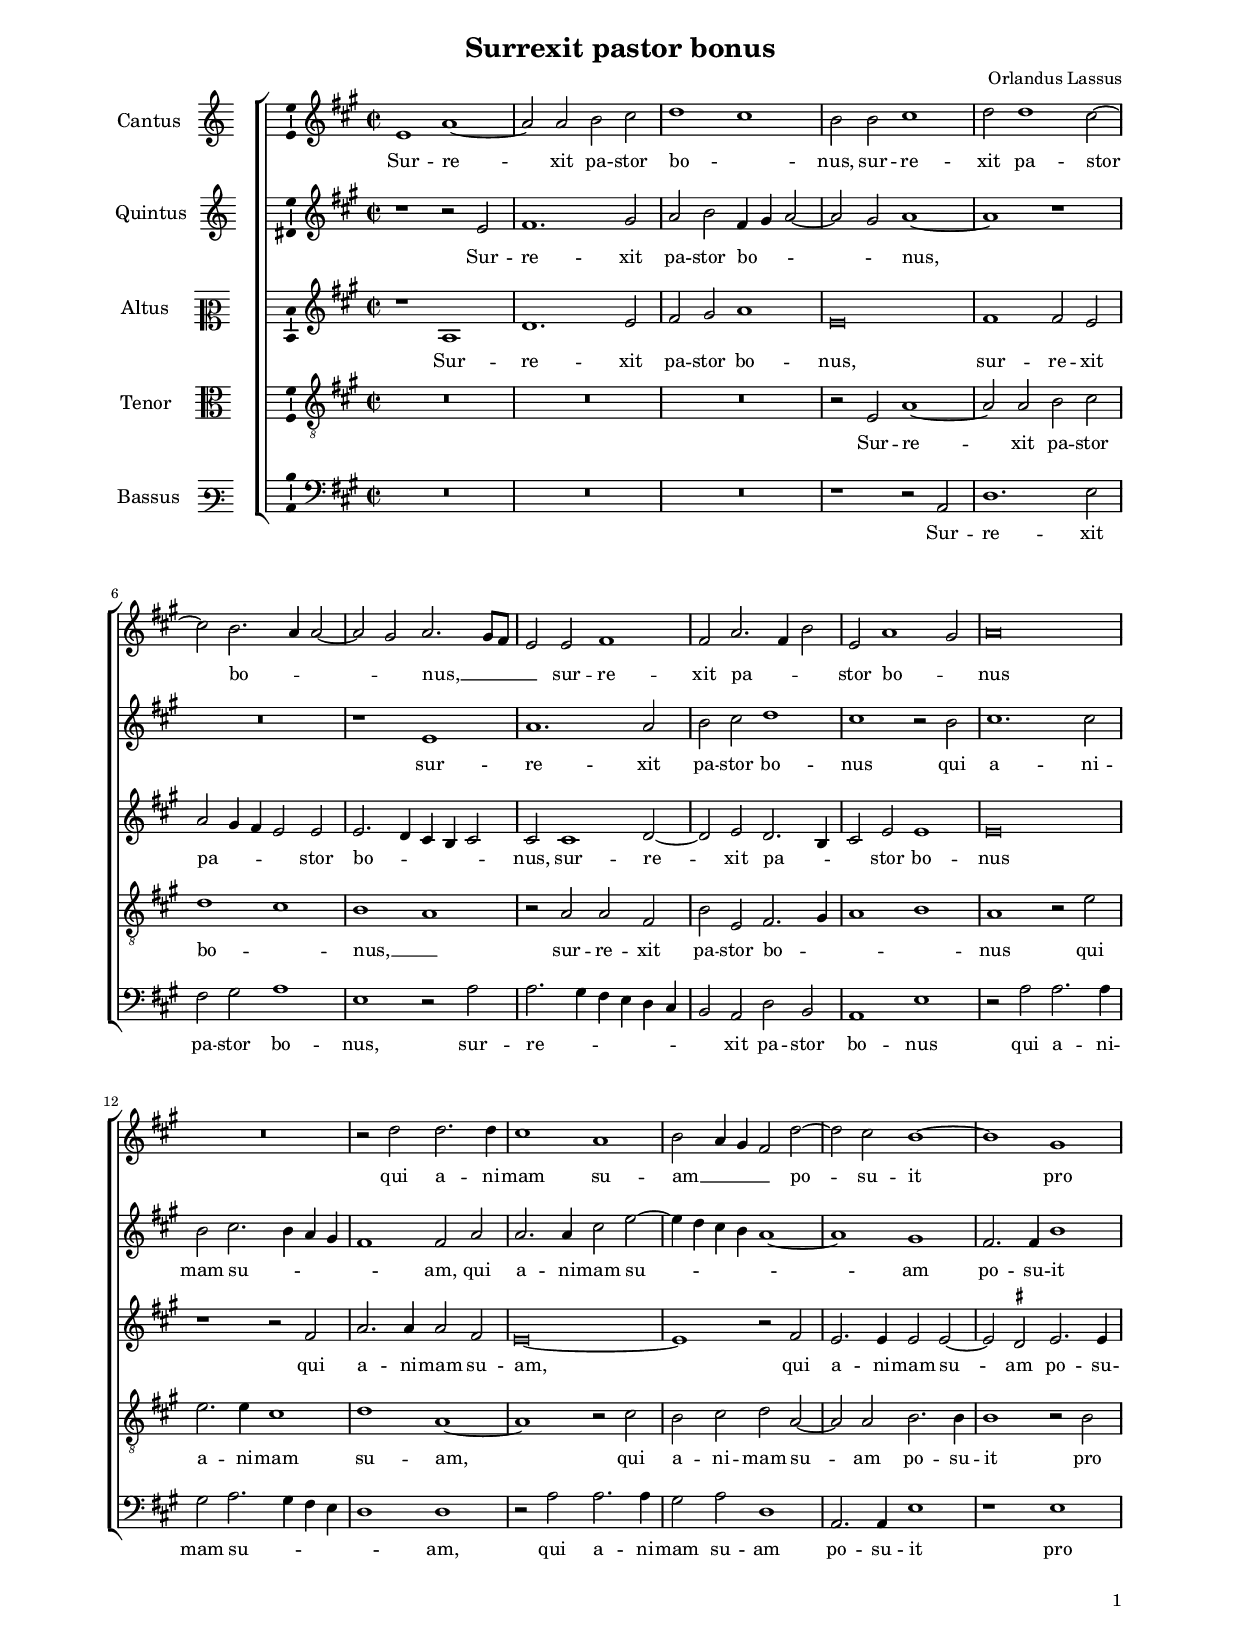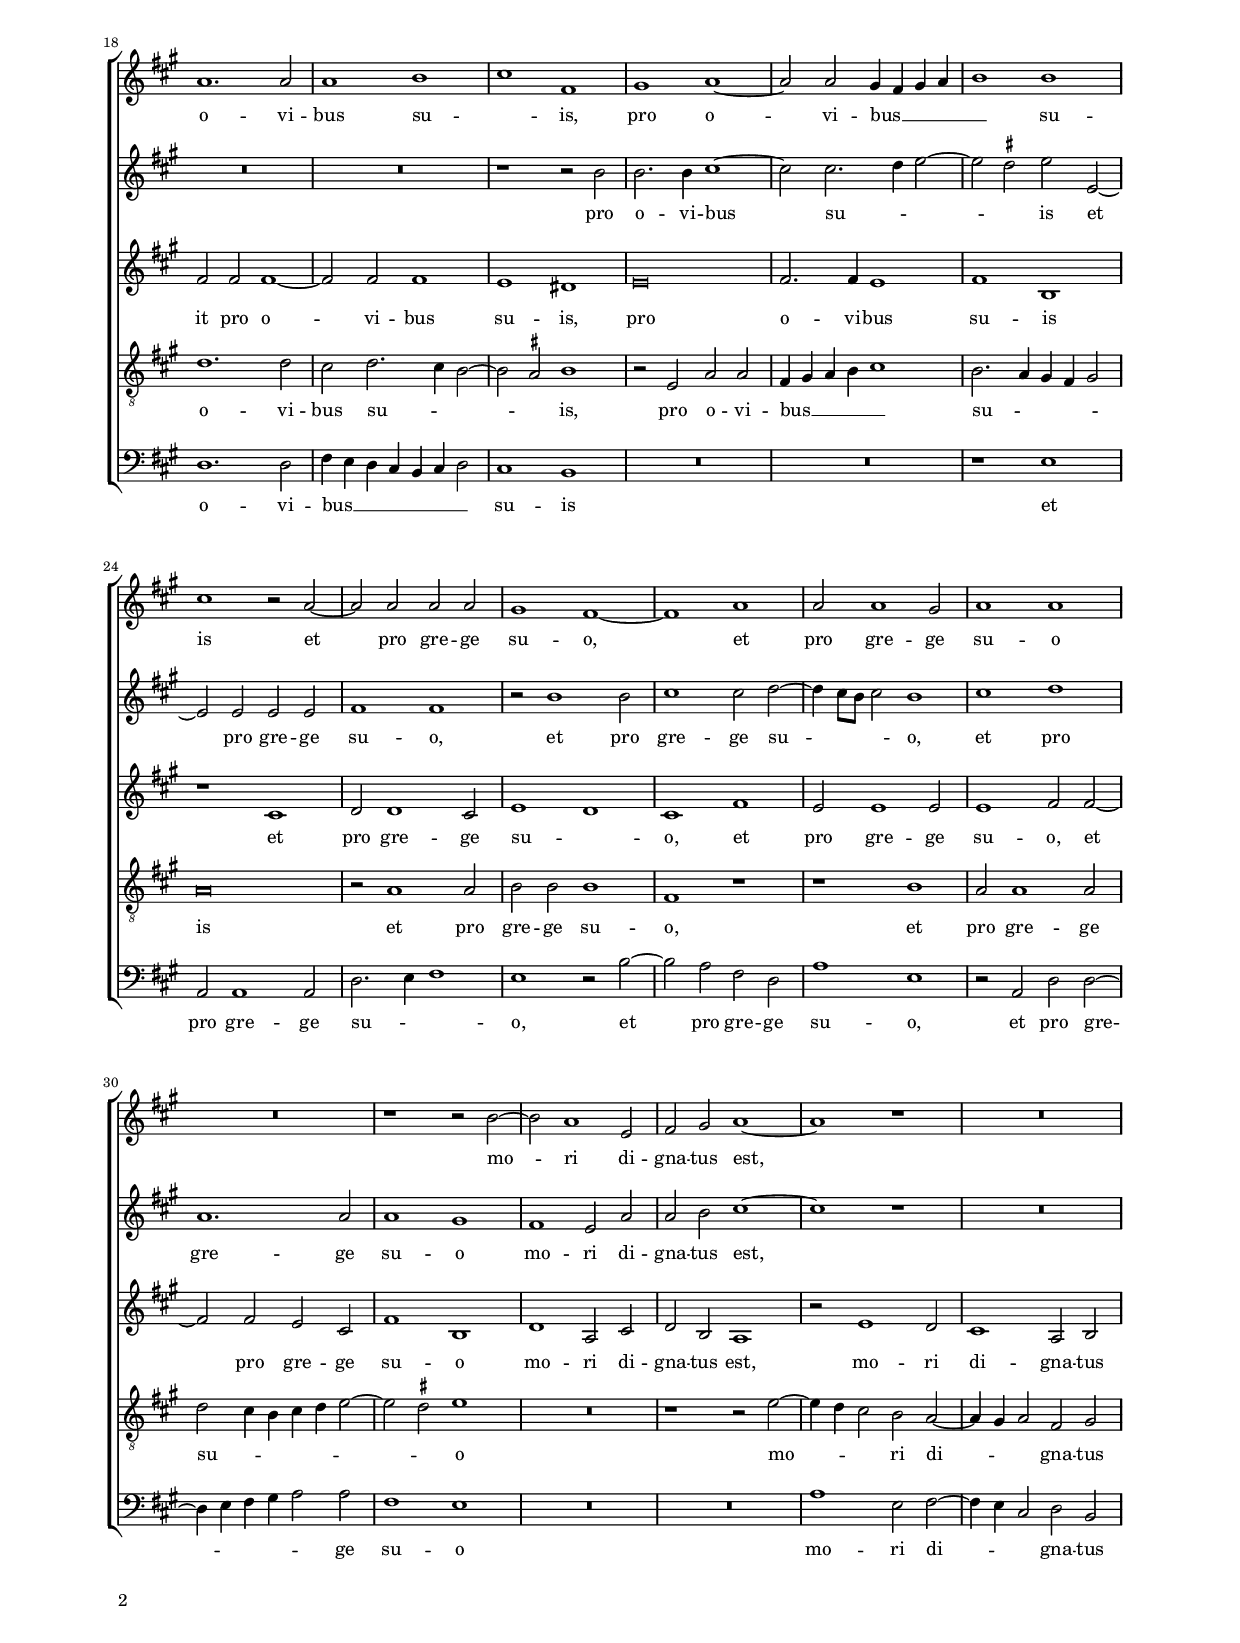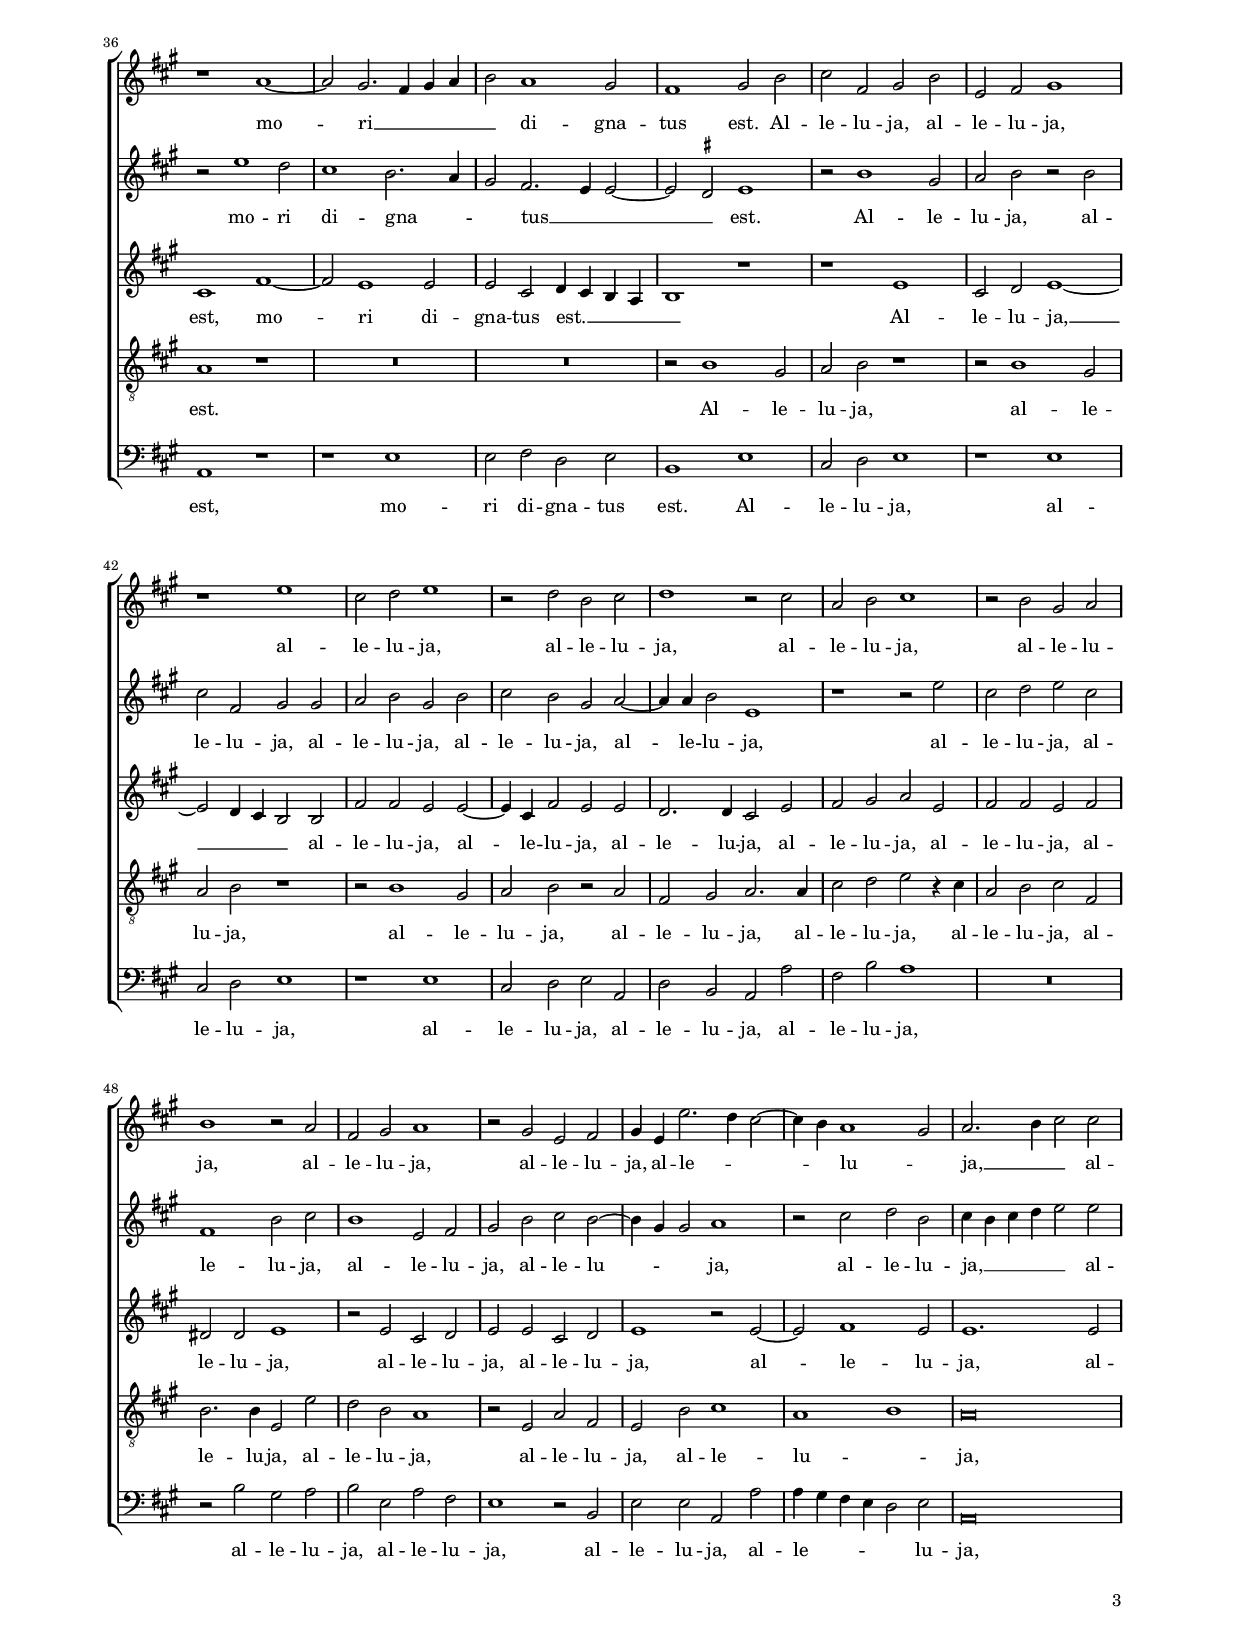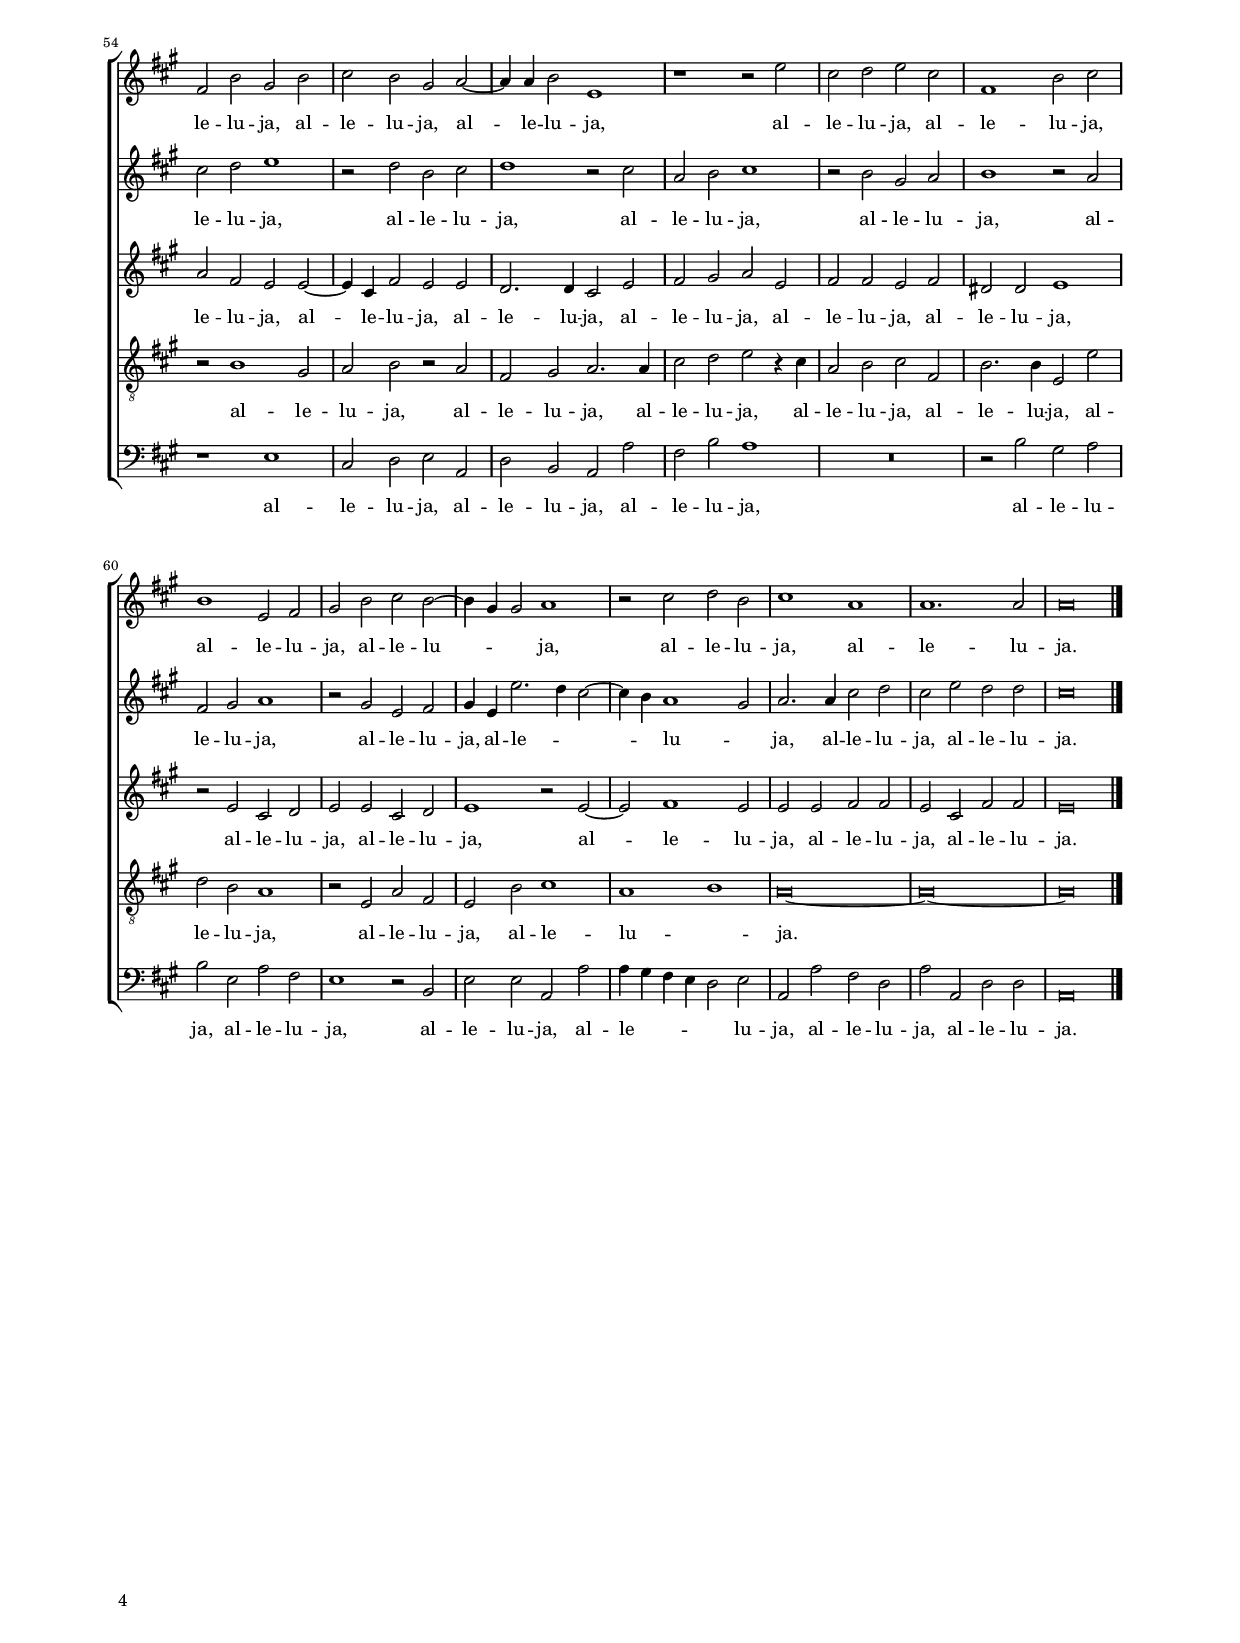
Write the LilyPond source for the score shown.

\header
{
  title="Surrexit pastor bonus"
  composer="Orlandus Lassus"
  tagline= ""
}

\version "2.22.0"
\include "deutsch.ly"
#(set-global-staff-size 15)
% #(set-default-paper-size "letter")
#(ly:set-option 'point-and-click #f)


\paper
	{
	top-margin = 1.8 \cm
	bottom-margin = 1.2 \cm
	left-margin = 2 \cm
	right-margin = 2 \cm
	ragged-bottom = ##f
	ragged-last-bottom = ##t
	print-page-number = ##f
	system-system-spacing = #'((basic-distance . 17) (minimum-distance . 14) (padding . 7) (strechability . 150))
    oddFooterMarkup=\markup   \fill-line { "" \fromproperty #'page:page-number-string }
    evenFooterMarkup=\markup  \fill-line { \fromproperty #'page:page-number-string "" }
    last-bottom-spacing = #'((basic-distance . 12) (minimum-distance . 7) (padding . 4))
%	systems-per-page = 3
%	min-systems-per-page = 3
%	print-all-headers = ##t
%	print-first-page-number = ##t
%	first-page-number = 1
	}

	
global = {
	\key c \major
	\time 2/2 \set Score.measureLength = #(ly:make-moment 2/1)
        \skip 1*2*66 \bar "|."
	}

	ficta = { \once \set suggestAccidentals = ##t }

	forget = #(define-music-function (music) (ly:music?) #{
		\accidentalStyle forget
		$music
		\accidentalStyle default
		#})



incipitcantus = \markup { \score {
	{
	\set Staff.instrumentName = \markup { \fontsize #1 "Cantus" }
	\key c \major
	\clef violin
	s4 \bar ""
	}
	\layout  {
	raggedright = ##t
	indent = 1.6 \cm
	line-width = 2.2\cm
	\context { \Staff \remove Time_signature_engraver }
	\override Staff.Clef.Y-extent = #'(0 . 0)
	}} \hspace #1 }
    

incipitquintus = \markup { \score {
	{
	\set Staff.instrumentName = \markup { \fontsize #1 "Quintus" }
	\key c \major
	\clef violin
	s4 \bar ""
	}
	\layout  {
	raggedright = ##t
	indent = 1.6 \cm
	line-width = 2.2\cm
	\context { \Staff \remove Time_signature_engraver }
	\override Staff.Clef.Y-extent = #'(0 . 0)
	}} \hspace #1 }
      
      
incipitaltus = \markup { \score {
	{
	\set Staff.instrumentName = \markup { \fontsize #1 "Altus" }
	\key c \major
	\clef mezzosoprano
	s4 \bar ""
	}
	\layout  {
	raggedright = ##t
	indent = 1.6 \cm
	line-width = 2.2\cm
	\context { \Staff \remove Time_signature_engraver }
	\override Staff.Clef.Y-extent = #'(0 . 0)
	}} \hspace #1 }


incipittenor = \markup { \score {
	{
	\set Staff.instrumentName = \markup { \fontsize #1 "Tenor" }
	\key c \major
	\clef alto
	s4 \bar ""
	}
	\layout  {
	raggedright = ##t
	indent = 1.6 \cm
	line-width = 2.2\cm
	\context { \Staff \remove Time_signature_engraver }
	\override Staff.Clef.Y-extent = #'(0 . 0)
	}} \hspace #1 }
      
      
incipitbassus = \markup { \score {
	{
	\set Staff.instrumentName = \markup { \fontsize #1 "Bassus" }
	\key c \major
	\clef varbaritone
	s4 \bar ""
	}
	\layout  {
	raggedright = ##t
	indent = 1.6 \cm
	line-width = 2.2\cm
	\context { \Staff \remove Time_signature_engraver }
	\override Staff.Clef.Y-extent = #'(0 . 0)
	}} \hspace #1 }


cantus =  \relative c''
	{
	g1 c~
	c2 c d e
	f1 e
	d2 d e1
%5
	f2 f1 e2~ |
	e2 d2. c4 c2~
	c2 h c2. h8 a
	g2 g a1
	a2 c2. a4 d2
%10
	g,2 c1 h2 |
	c\breve
	R\breve
	r2 f f2. f4
	e1 c
%15
	d2 c4 h a2 f'~ |
	f2 e d1~
	d1 h
	c1. c2
	c1 d
%20
	e1 a, |
	h1 c~
	c2 c h4 a h c
	d1 d
	e1 r2 c~
%25
	c2 c c c |
	h1 a~
	a1 c
	c2 c1 h2
	c1 c
%30
	R\breve |
	r1 r2 d~
	d2 c1 g2
	a2 h c1~
	c1 r
%35
	R\breve |
	r1 c~
	c2 h2. a4 h c
	d2 c1 h2
	a1 h2 d
%40
	e2 a, h d |
	g,2 a h1
	r1 g'
	e2 f g1
	r2 f d e
%45
	f1 r2 e |
	c2 d e1
	r2 d h c
	d1 r2 c
	a2 h c1
%50
	r2 h g a |
	h4 g g'2. f4 e2~
	e4 d c1 h2
	c2. d4 e2 e
	a,2 d h d
%55
	e2 d h c~ |
	c4 c d2 g,1
	r1 r2 g'
	e2 f g e
	a,1 d2 e
%60
	d1 g,2 a |
	h2 d e d~
	d4 h h2 c1
	r2 e f d
	e1 c
%65
	c1. c2 |
	c\breve |
	}


quintus =  \relative c''
        {
	r1 r2 g
	a1. h2
	c2 d a4 h c2~
	c2 h c1~
%5
	c1 r |
	R\breve
	r1 g
	c1. c2
	d2 e f1
%10
	e1 r2 d |
	e1. e2
	d2 e2. d4 c h
	a1 a2 c
	c2. c4 e2 g~
%15
	g4 f e d c1~ |
	c1 h
	a2. a4 d1
	R\breve
	R\breve
%20
	r1 r2 d |
	d2. d4 e1~
	e2 e2. f4 g2~
	g2 \ficta fis g g,~
	g2 g g g
%25
	a1 a |
	r2 d1 d2
	e1 e2 f~
	f4 e8 d e2 d1
	e1 f
%30
	c1. c2 |
	c1 h
	a1 g2 c
	c2 d e1~
	e1 r
%35
	R\breve |
	r2 g1 f2
	e1 d2. c4
	h2 a2. g4 g2~
	g2 \ficta fis g1
%40
	r2 d'1 h2 |
	c2 d r d
	e2 a, h h
	c2 d h d
	e2 d h c~
%45
	c4 c d2 g,1 |
	r1 r2 g'
	e2 f g e
	a,1 d2 e
	d1 g,2 a
%50
	h2 d e d~ |
	d4 h h2 c1
	r2 e f d
	e4 d e f g2 g
	e2 f g1
%55
	r2 f d e |
	f1 r2 e
	c2 d e1
	r2 d h c
	d1 r2 c
%60
	a2 h c1 |
	r2 h g a
	h4 g g'2. f4 e2~
	e4 d c1 h2
	c2. c4 e2 f
%65
	e2 g f f |
	e\breve |
	}


altus =  \relative c'
	{
	r1 c
	f1. g2
	a2 h c1
	g\breve
%5
	a1 a2 g |
	c2 h4 a g2 g
	g2. f4 e d e2
	e2 e1 f2~
	f2 g f2. d4
%10
	e2 g g1 |
	g\breve
	r1 r2 a
	c2. c4 c2 a
	g\breve~
%15
	g1 r2 a |
	g2. g4 g2 g~
	g2 \ficta fis g2. g4
	a2 a a1~
	a2 a2 a1
%20
	g1 fis |
	g\breve
	a2. a4 g1
	a1 d,
	r1 e
%25
	f2 f1 e2 |
	g1 f
	e1 a
	g2 g1 g2
	g1 a2 a~
%30
	a2 a g e |
	a1 d,
	f1 c2 e
	f2 d c1
	r2 g'1 f2
%35
	e1 c2 d |
	e1 a~
	a2 g1 g2
	g2 e f4 e d c
	d1 r
%40
	r1 g |
	e2 f g1~
	g2 f4 e d2 d
	a'2 a g g~
	g4 e a2 g g
%45
	f2. f4 e2 g |
	a2 h c g
	a2 a g a
	fis2 fis g1
	r2 g e f
%50
	g2 g e f |
	g1 r2 g~
	g2 a1 g2
	g1. g2
	c2 a g g~
%55
	g4 e a2 g g |
	f2. f4 e2 g
	a2 h c g
	a2 a g a
	fis2 fis g1
%60
	r2 g e f |
	g2 g e f
	g1 r2 g~
	g2 a1 g2
	g2 g a a
%65
	g2 e a a |
	g\breve |
	}


tenor  =  \relative c'
	{
	R\breve
	R\breve
	R\breve
	r2 g c1~
%5
	c2 c d e |
	f1 e
	d1 c
	r2 c c a
	d2 g, a2. h4
%10
	c1 d |
	c1 r2 g'
	g2. g4 e1
	f1 c~
	c1 r2 e
%15
	d2 e f c~ |
	c2 c d2. d4
	d1 r2 d
	f1. f2
	e2 f2. e4 d2~
%20
	d2 \ficta cis d1 |
	r2 g, c c
	a4 h c d e1
	d2. c4 h a h2
	c\breve
%25
	r2 c1 c2 |
	d2 d d1
	a1 r
	r1 d
	c2 c1 c2
%30
	f2 e4 d e f g2~ |
	g2 \ficta fis g1
	R\breve
	r1 r2 g~
	g4 f e2 d c~
%35
	c4 h c2 a h |
	c1 r
	R\breve
	R\breve
	r2 d1 h2
%40
	c2 d r1 |
	r2 d1 h2
	c2 d r1
	r2 d1 h2
	c2 d r c
%45
	a2 h c2. c4 |
	e2 f g r4 e
	c2 d e a,
	d2. d4 g,2 g'
	f2 d c1
%50
	r2 g c a |
	g2 d' e1
	c1 d
	c\breve
	r2 d1 h2
%55
	c2 d r c |
	a2 h c2. c4
	e2 f g r4 e
	c2 d e a,
	d2. d4 g,2 g'
%60
	f2 d c1 |
	r2 g c a
	g2 d' e1
	c1 d
	c\breve~
%65
	c\breve~ |
	c\breve |
	}


bassus  =  \relative c
	{
	R\breve
	R\breve
	R\breve
	r1 r2 c
%5
	f1. g2 |
	a2 h c1
	g1 r2 c
	c2. h4 a g f e
	d2 c f d
%10
	c1 g' |
	r2 c c2. c4
	h2 c2. h4 a g
	f1 f
	r2 c' c2. c4
%15
	h2 c f,1 |
	c2. c4 g'1
	r1 g
	f1. f2
	a4 g f e d e f2
%20
	e1 d |
	R\breve
	R\breve
	r1 g
	c,2 c1 c2
%25
	f2. g4 a1 |
	g1 r2 d'~
	d2 c a f
	c'1 g
	r2 c, f f~
%30
	f4 g a h c2 c |
	a1 g
	R\breve
	R\breve
	c1 g2 a~
%35
	a4 g e2 f d |
	c1 r
	r1 g'
	g2 a f g
	d1 g
%40
	e2 f g1 |
	r1 g
	e2 f g1
	r1 g
	e2 f g c,
%45
	f2 d c c' |
	a2 d c1
	R\breve
	r2 d h c
	d2 g, c a
%50
	g1 r2 d |
	g2 g c, c'
	c4 h a g f2 g
	c,\breve
	r1 g'
%55
	e2 f g c, |
	f2 d c c'
	a2 d c1
	R\breve
	r2 d h c
%60
	d2 g, c a |
	g1 r2 d
	g2 g c, c'
	c4 h a g f2 g
	c,2 c' a f
%65
	c'2 c, f f |
	c\breve |
	}


lyricscantus = \lyricmode {
	Sur -- re -- xit pa -- stor bo -- _ nus,
        sur -- re -- xit pa -- stor bo -- _ _ _ nus, __ _ _ _
        sur -- re -- xit pa -- _ _ stor bo -- _ nus
        qui a -- ni -- mam su -- am __ _ _ _ 
        po -- su -- it pro o -- vi -- bus su -- _ is,
        pro o -- vi -- bus __ _ _ _ _ su -- is
        et pro gre -- ge su -- o,
        et pro gre -- ge su -- o
        mo -- ri di -- gna -- tus est,
        mo -- ri __ _ _ _ _ di -- gna -- tus est.
        Al -- le -- lu -- ja,
        al -- le -- lu -- ja,
        al -- le -- lu -- ja,
        al -- le -- lu -- ja,
        al -- le -- lu -- ja,
        al -- le -- lu -- ja,
        al -- le -- lu -- ja,
        al -- le -- lu -- ja,
        al -- le -- _ _ _ lu -- _ ja, __ _ _
        al -- le -- lu -- ja,
        al -- le -- lu -- ja,
        al -- le -- lu -- ja,
        al -- le -- lu -- ja,
        al -- le -- lu -- ja,
        al -- le -- lu -- ja,
        al -- le -- lu -- _ _ ja,
        al -- le -- lu -- ja,
        al -- le -- lu -- ja.
	}


lyricsquintus = \lyricmode {
	Sur -- re -- xit pa -- stor bo -- _ _ _ nus,
        sur -- re -- xit pa -- stor bo -- nus
        qui a -- ni -- mam su -- _ _ _ _ am,
        qui a -- ni -- mam su -- _ _ _ _ am
        po -- su -- it 
        pro o -- vi -- bus su -- _ _ _ is
        et pro gre -- ge su -- o,
        et pro gre -- ge su -- _ _ _ o,
        et pro gre -- ge su -- o
        mo -- ri di -- gna -- tus est,
        mo -- ri di -- gna -- _ _ tus __ _ _ _ est.
        Al -- le -- lu -- ja,
        al -- le -- lu -- ja,
        al -- le -- lu -- ja,
        al -- le -- lu -- ja,
        al -- le -- lu -- ja,
        al -- le -- lu -- ja,
        al -- le -- lu -- ja,
        al -- le -- lu -- ja,
        al -- le -- lu -- _ _ ja,
        al -- le -- lu -- ja, __ _ _ _ _
        al -- le -- lu -- ja,
        al -- le -- lu -- ja,
        al -- le -- lu -- ja,
        al -- le -- lu -- ja,
        al -- le -- lu -- ja,
        al -- le -- lu -- ja,
        al -- le -- _ _ _ lu -- _ ja,
        al -- le -- lu -- ja,
        al -- le -- lu -- ja.
	}


lyricsaltus = \lyricmode {
	Sur -- re -- xit pa -- stor bo -- nus,
        sur -- re -- xit pa -- _ _ _ stor bo -- _ _ _ _ nus,
        sur -- re -- xit pa -- _ _ stor bo -- nus
        qui a -- ni -- mam su -- am,
        qui a -- ni -- mam su -- am
        po -- su -- it pro o -- vi -- bus su -- is,
        pro o -- vi -- bus su -- is
        et pro gre -- ge su -- _ o,
        et pro gre -- ge su -- o,
        et pro gre -- ge su -- o
        mo -- ri di -- gna -- tus est,
        mo -- ri di -- gna -- tus est,
        mo -- ri di -- gna -- tus est. __ _ _ _ _
        Al -- le -- lu -- ja, __ _ _ _
        al -- le -- lu -- ja,
        al -- le -- lu -- ja,
        al -- le -- lu -- ja,
        al -- le -- lu -- ja,
        al -- le -- lu -- ja,
        al -- le -- lu -- ja,
        al -- le -- lu -- ja,
        al -- le -- lu -- ja,
        al -- le -- lu -- ja,
        al -- le -- lu -- ja,
        al -- le -- lu -- ja,
        al -- le -- lu -- ja,
        al -- le -- lu -- ja,
        al -- le -- lu -- ja,
        al -- le -- lu -- ja,
        al -- le -- lu -- ja,
        al -- le -- lu -- ja,
        al -- le -- lu -- ja,
        al -- le -- lu -- ja,
        al -- le -- lu -- ja.
	}


lyricstenor = \lyricmode {
	Sur -- re -- xit pa -- stor bo -- _ nus, __ _
        sur -- re -- xit pa -- stor bo -- _ _ _ nus
        qui a -- ni -- mam su -- am,
        qui a -- ni -- mam su -- am
        po -- su -- it
        pro o -- vi -- bus su -- _ _ _ is,
        pro o -- vi -- bus __ _ _ _ _ su -- _ _ _ _ is
        et pro gre -- ge su -- o,
        et pro gre -- ge su -- _ _ _ _ _ _ o
        mo -- _ _ ri di -- _ _ gna -- tus est.
        Al -- le -- lu -- ja,
        al -- le -- lu -- ja,
        al -- le -- lu -- ja,
        al -- le -- lu -- ja,
        al -- le -- lu -- ja,
        al -- le -- lu -- ja,
        al -- le -- lu -- ja,
        al -- le -- lu -- ja,
        al -- le -- lu -- ja,
        al -- le -- lu -- _ ja,
        al -- le -- lu -- ja,
        al -- le -- lu -- ja,
        al -- le -- lu -- ja,
        al -- le -- lu -- ja,
        al -- le -- lu -- ja,
        al -- le -- lu -- ja,
        al -- le -- lu -- ja,
        al -- le -- lu -- _ ja.
	}


lyricsbassus = \lyricmode {
	Sur -- re -- xit pa -- stor bo -- nus,
        sur -- re -- _ _ _ _ _ _ xit pa -- stor bo -- nus
        qui a -- ni -- mam su -- _ _ _ _ am,
        qui a -- ni -- mam su -- am
        po -- su -- it 
        pro o -- vi -- bus __ _ _ _ _ _ _ su -- is
        et pro gre -- ge su -- _ _ o,
        et pro gre -- ge su -- o,
        et pro gre -- _ _ _ _ ge su -- o
        mo -- ri di -- _ _ gna -- tus est,
        mo -- ri di -- gna -- tus est.
        Al -- le -- lu -- ja,
        al -- le -- lu -- ja,
        al -- le -- lu -- ja,
        al -- le -- lu -- ja,
        al -- le -- lu -- ja,
        al -- le -- lu -- ja,
        al -- le -- lu -- ja,
        al -- le -- lu -- ja,
        al -- le -- _ _ _ _ lu -- ja,
        al -- le -- lu -- ja,
        al -- le -- lu -- ja,
        al -- le -- lu -- ja,
        al -- le -- lu -- ja,
        al -- le -- lu -- ja,
        al -- le -- lu -- ja,
        al -- le -- _ _ _ _ lu -- ja,
        al -- le -- lu -- ja,
        al -- le -- lu -- ja.
	}


\score
{  
    \transpose c a, {
	\new ChoirStaff \with { \override StaffGrouper.staff-staff-spacing.basic-distance = #12 }
	<<

	\new Staff << \global
	\new Voice="v1" {
		\set Staff.instrumentName=\incipitcantus
%		\set Staff.instrumentName= "S"
		\set Staff.midiInstrument = "reed organ"
		\clef violin
		\cantus }
	\new Lyrics \lyricsto "v1" {\lyricscantus }
	>>


	\new Staff << \global
	\new Voice="v5" {
		\set Staff.instrumentName=\incipitquintus
%		\set Staff.instrumentName= "Q"
		\set Staff.midiInstrument = "reed organ"
		\clef violin
		\quintus}
	\new Lyrics \lyricsto "v5" {\lyricsquintus }
	>>


	\new Staff << \global
	\new Voice="v2" {
		\set Staff.instrumentName=\incipitaltus
%		\set Staff.instrumentName= "A"
		\set Staff.midiInstrument = "reed organ"
		\clef violin 
		\altus}
	\new Lyrics \lyricsto "v2" {\lyricsaltus }
	>>


	\new Staff << \global
	\new Voice="v3" {
		\set Staff.instrumentName=\incipittenor
%		\set Staff.instrumentName= "T"
		\set Staff.midiInstrument = "reed organ"
		\clef "G_8"
		\tenor }
	\new Lyrics \lyricsto "v3" {\lyricstenor }
	>>


	\new Staff << \global
	\new Voice="v4" {
		\set Staff.instrumentName=\incipitbassus
%		\set Staff.instrumentName= "B"
		\set Staff.midiInstrument = "reed organ"
		\clef bass 
		\bassus }
	\new Lyrics \lyricsto "v4" {\lyricsbassus}
	>>

	>>
	} % transpose

	\layout
	{
	indent = 2.5\cm
	\context { \Lyrics \override VerticalAxisGroup.nonstaff-relatedstaff-spacing.padding = #1.4 }
%	\context { \Lyrics \override LyricText.font-size = #1 }
	\context { \Staff \override TimeSignature.break-visibility = #end-of-line-invisible }
	\context { \Staff \consists "Ambitus_engraver" }
%   \context { \Staff \consists "Custos_engraver" }
%   \context { \Staff \override Custos.style = #'mensural }
%	\context { \Voice \override Slur.transparent = ##t }
	\context { \Score \override BarNumber.padding = #2 }
	\context { \Voice \override NoteHead.style = #'baroque }
	}

\midi
	{
    	\tempo 2 = 90
	}

}


% EOF
